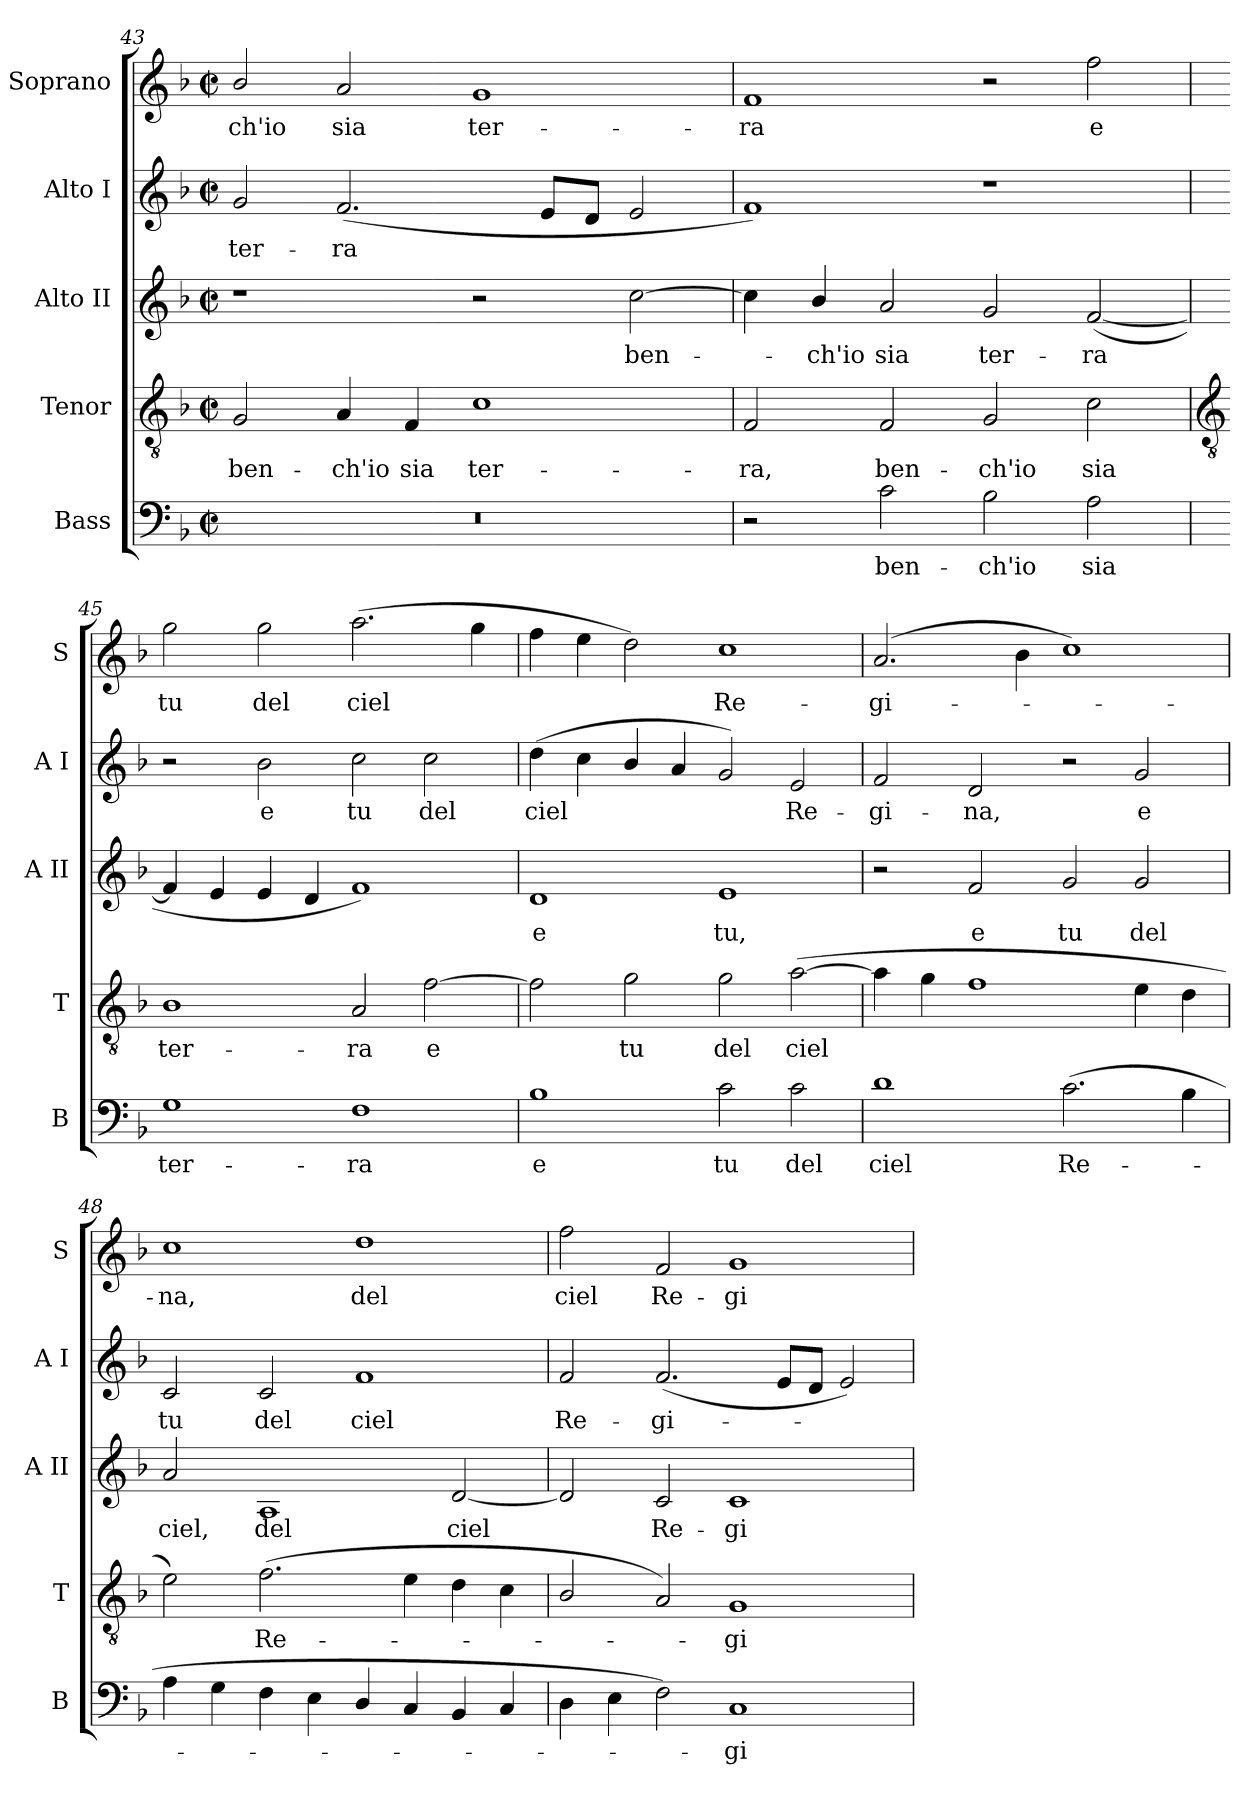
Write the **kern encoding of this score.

**kern	**text	**kern	**text	**kern	**text	**kern	**text	**kern	**text
*part5	*part5	*part4	*part4	*part3	*part3	*part2	*part2	*part1	*part1
*staff5	*staff5	*staff4	*staff4	*staff3	*staff3	*staff2	*staff2	*staff1	*staff1
*I"Bass	*	*I"Tenor	*	*I"Alto II	*	*I"Alto I	*	*I"Soprano	*
*I'B	*	*I'T	*	*I'A II	*	*I'A I	*	*I'S	*
*clefF4	*	*clefGv2	*	*clefG2	*	*clefG2	*	*clefG2	*
*k[b-]	*	*k[b-]	*	*k[b-]	*	*k[b-]	*	*k[b-]	*
*F:	*	*F:	*	*F:	*	*F:	*	*F:	*
*M4/2	*	*M4/2	*	*M4/2	*	*M4/2	*	*M4/2	*
*met(c|)	*	*met(c|)	*	*met(c|)	*	*met(c|)	*	*met(c|)	*
=43	=43	=43	=43	=43	=43	=43	=43	=43	=43
!	!	!	!LO:LY:b	!	!	!	!LO:LY:b	!	!LO:LY:b
0r	.	2G	ben-	1r	.	2g	ter-	2b-/	-ch'io
!	!	!	!LO:LY:b	!	!	!	!LO:LY:b	!	!LO:LY:b
.	.	4A	-ch'io	.	.	(<2.f	-ra	2a	sia
!	!	!	!LO:LY:b	!	!	!	!	!	!
.	.	4F	sia	.	.	.	.	.	.
!	!	!	!LO:LY:b	!	!	!	!	!	!LO:LY:b
.	.	1c	ter-	2r	.	.	.	1g	ter-
.	.	.	.	.	.	8eL	.	.	.
.	.	.	.	.	.	8dJ	.	.	.
!	!	!	!	!	!LO:LY:b	!	!	!	!
.	.	.	.	[2cc	ben-	2e	.	.	.
=44	=44	=44	=44	=44	=44	=44	=44	=44	=44
!	!	!	!LO:LY:b	!	!	!	!	!	!LO:LY:b
2r	.	2F	-ra,	4cc]	.	1f)	.	1f	-ra
!	!	!	!	!	!LO:LY:b	!	!	!	!
.	.	.	.	4b-/	ch'io	.	.	.	.
!	!LO:LY:b	!	!LO:LY:b	!	!LO:LY:b	!	!	!	!
2c	ben-	2F	ben-	2a	sia	.	.	.	.
!	!LO:LY:b	!	!LO:LY:b	!	!LO:LY:b	!	!	!	!
2B-	-ch'io	2G	-ch'io	2g	ter-	1r	.	2r	.
!	!LO:LY:b	!	!LO:LY:b	!	!LO:LY:b	!	!	!	!LO:LY:b
2A	sia	2c	sia	(<[2f	-ra	.	.	2ff	e
!!LO:LB:g=z
=45	=45	=45	=45	=45	=45	=45	=45	=45	=45
*	*	*clefGv2	*	*	*	*	*	*	*
!	!LO:LY:b	!	!LO:LY:b	!	!	!	!	!	!LO:LY:b
1G	ter-	1B-	ter-	4f]	.	2r	.	2gg	tu
.	.	.	.	4e	.	.	.	.	.
!	!	!	!	!	!	!	!LO:LY:b	!	!LO:LY:b
.	.	.	.	4e	.	2b-	e	2gg	del
.	.	.	.	4d	.	.	.	.	.
!	!LO:LY:b	!	!LO:LY:b	!	!	!	!LO:LY:b	!	!LO:LY:b
1F	-ra	2A	-ra	1f)	.	2cc	tu	(>2.aa	ciel
!	!	!	!LO:LY:b	!	!	!	!LO:LY:b	!	!
.	.	[2f	e	.	.	2cc	del	.	.
.	.	.	.	.	.	.	.	4gg	.
=46	=46	=46	=46	=46	=46	=46	=46	=46	=46
!	!LO:LY:b	!	!	!	!LO:LY:b	!	!LO:LY:b	!	!
1B-	e	2f]	.	1d	e	(<4dd	ciel	4ff	.
.	.	.	.	.	.	4cc	.	4ee	.
!	!	!	!LO:LY:b	!	!	!	!	!	!
.	.	2g	tu	.	.	4b-/	.	2dd)	.
.	.	.	.	.	.	4a	.	.	.
!	!LO:LY:b	!	!LO:LY:b	!	!LO:LY:b	!	!	!	!LO:LY:b
2c	tu	2g	del	1e	tu,	2g)	.	1cc	Re-
!	!LO:LY:b	!	!LO:LY:b	!	!	!	!LO:LY:b	!	!
2c	del	(>[2a	ciel	.	.	2e	Re-	.	.
=47	=47	=47	=47	=47	=47	=47	=47	=47	=47
!	!LO:LY:b	!	!	!	!	!	!LO:LY:b	!	!LO:LY:b
1d	ciel	4a]	.	2r	.	2f	-gi-	(>2.a	-gi-
.	.	4g	.	.	.	.	.	.	.
!	!	!	!	!	!LO:LY:b	!	!LO:LY:b	!	!
.	.	1f	.	2f	e	2d	-na,	.	.
.	.	.	.	.	.	.	.	4b-	.
!	!LO:LY:b	!	!	!	!LO:LY:b	!	!	!	!
(>2.c	Re-	.	.	2g	tu	2r	.	1cc)	.
!	!	!	!	!	!LO:LY:b	!	!LO:LY:b	!	!
.	.	4e	.	2g	del	2g	e	.	.
4B-	.	4d	.	.	.	.	.	.	.
=48	=48	=48	=48	=48	=48	=48	=48	=48	=48
!	!	!	!	!	!LO:LY:b	!	!LO:LY:b	!	!LO:LY:b
4A	.	2e)	.	2a	ciel,	2c	tu	1cc	na,
4G	.	.	.	.	.	.	.	.	.
!	!	!	!LO:LY:b	!	!LO:LY:b	!	!LO:LY:b	!	!
4F	.	(<2.f	Re-	1A	del	2c	del	.	.
4E	.	.	.	.	.	.	.	.	.
!	!	!	!	!	!	!	!LO:LY:b	!	!LO:LY:b
4D/	.	.	.	.	.	1f	ciel	1dd	del
4C	.	4e	.	.	.	.	.	.	.
!	!	!	!	!	!LO:LY:b	!	!	!	!
4BB-	.	4d	.	[2d	ciel	.	.	.	.
4C	.	4c	.	.	.	.	.	.	.
=49	=49	=49	=49	=49	=49	=49	=49	=49	=49
!	!	!	!	!	!	!	!LO:LY:b	!	!LO:LY:b
4D	.	2B-/	.	2d]	.	2f	Re-	2ff	ciel
4E	.	.	.	.	.	.	.	.	.
!	!	!	!	!	!LO:LY:b	!	!LO:LY:b	!	!LO:LY:b
2F)	.	2A)	.	2c	Re-	(<2.f	-gi-	2f	Re-
!	!LO:LY:b	!	!LO:LY:b	!	!LO:LY:b	!	!	!	!LO:LY:b
1C	gi-	1G	gi-	1c	-gi-	.	.	1g	-gi-
.	.	.	.	.	.	8eL	.	.	.
.	.	.	.	.	.	8dJ	.	.	.
.	.	.	.	.	.	2e)	.	.	.
=	=	=	=	=	=	=	=	=	=
*-	*-	*-	*-	*-	*-	*-	*-	*-	*-
